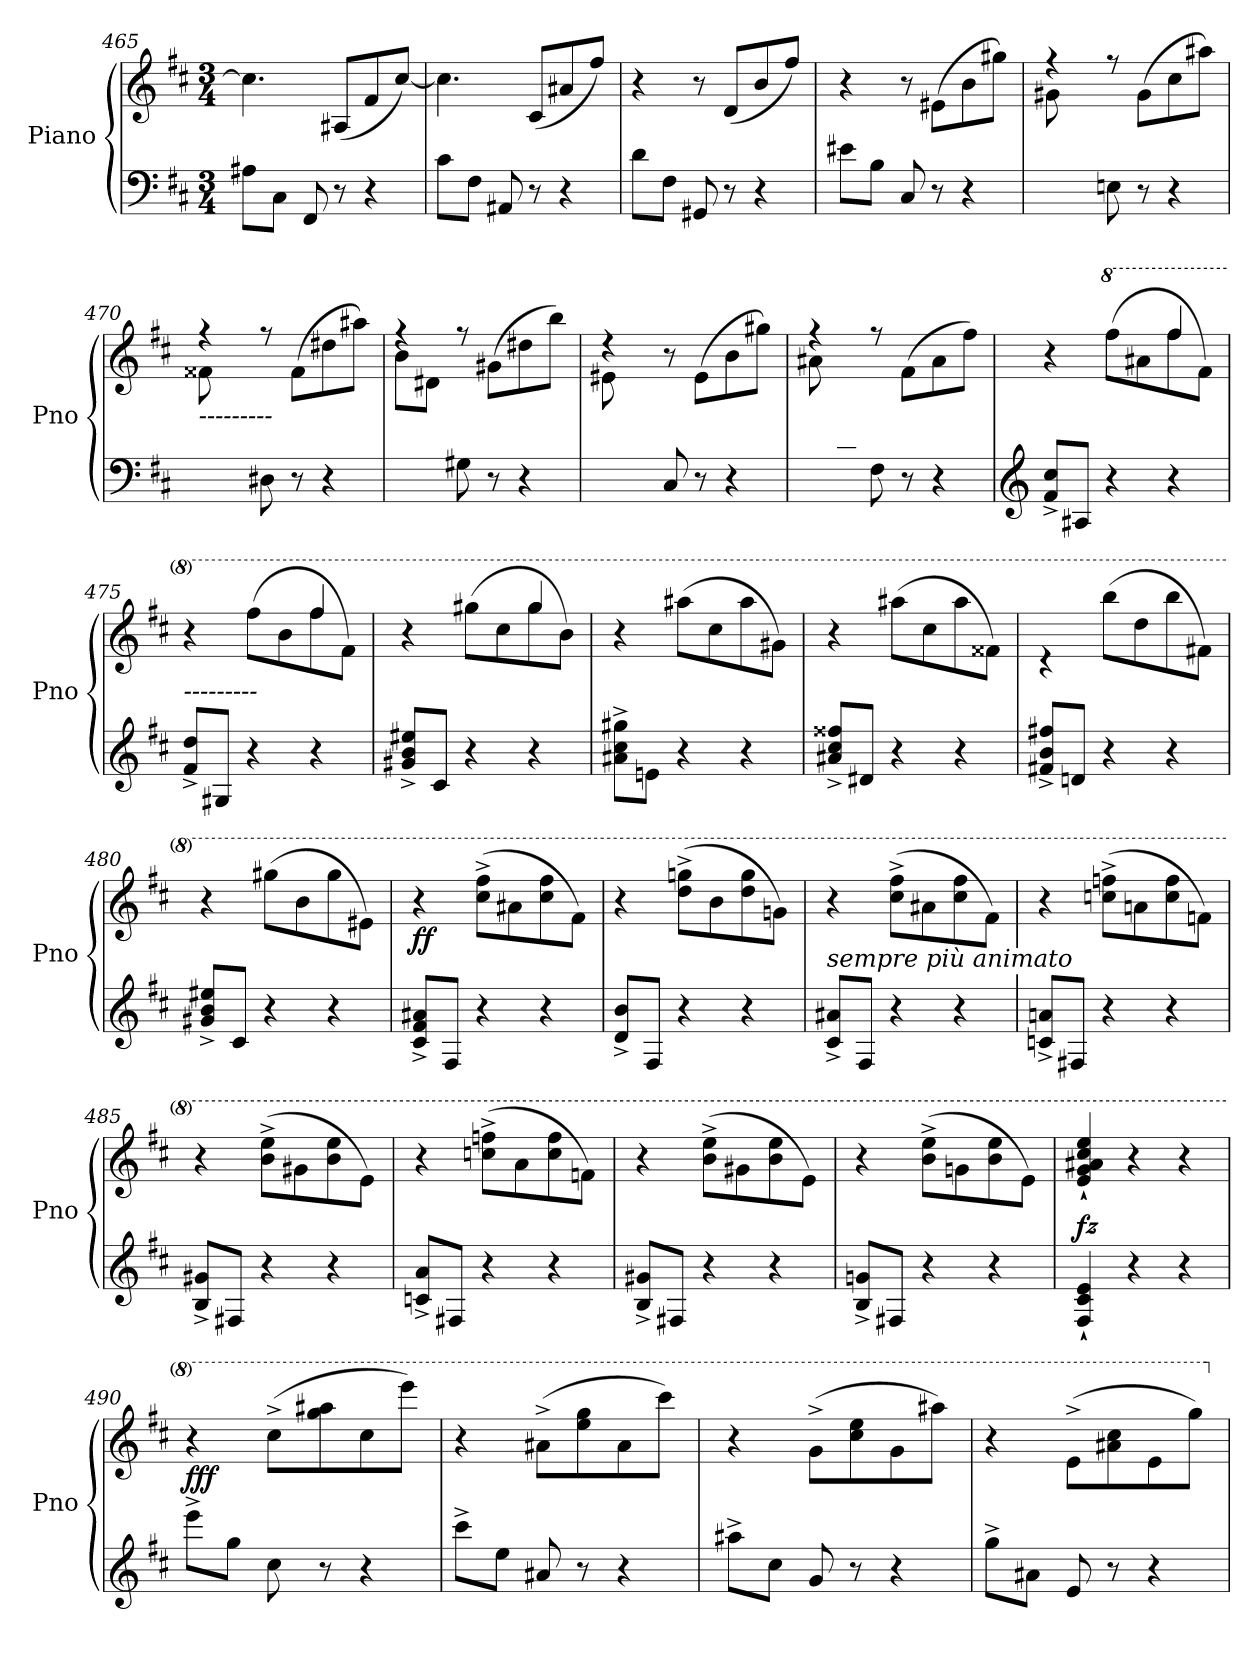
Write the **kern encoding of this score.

**kern	**kern	**dynam
*part1	*part1	*part1
*staff2	*staff1	*staff1/2
*I"Piano	*	*
*I'Pno	*	*
!!LO:LB:g=z
*clefF4	*clefG2	*
*k[f#c#]	*k[f#c#]	*
*M3/4	*M3/4	*
=465	=465	=465
!	!	!LO:DY:b
8A#X\L	4.cc#\]	other-dynamics
8C#\J	.	.
8FF#/	.	.
8r	(8A#X/L	.
4r	8f#/	.
.	[8cc#/J)	.
=466	=466	=466
8c#\L	4.cc#\]	.
8F#\J	.	.
8AA#X/	.	.
8r	(8c#/L	.
4r	8a#X/	.
.	8ff#/J)	.
=467	=467	=467
8d\L	4r	.
8F#\J	.	.
8GG#X/	8r	.
8r	(8d/L	.
4r	8b/	.
.	8ff#/J)	.
=468	=468	=468
8e#X\L	4r	.
8B\J	.	.
8C#/	8r	.
8r	(8e#X\L	.
4r	8b\	.
.	8gg#X\J)	.
=469	=469	=469
*	*^	*
8ryy	4rff	(8g#X\L	.
8A#X/J	.	2ryy	.
8En\)	8rff	.	.
8r	(8g#\L	.	.
4r	8cc#\	.	.
.	8aa#X\J)	8ryy	.
!!LO:LB:g=z	!!
=470	=470	=470	=470
!LO:TX:a:i:t=---------	!	!	!
8ryy	4rff	(8f##X\L	.
8A#X/J	.	2ryy	.
8D#X\)	8rff	.	.
8r	(8f##\L	.	.
4r	8dd#X\	.	.
.	8aa#X\J)	8ryy	.
=471	=471	=471	=471
4ryy	4rff	(8b\L	.
.	.	8d#X\J	.
8G#X\)	8rff	2ryy	.
8r	(8g#X\L	.	.
4r	8dd#X\	.	.
.	8bb\J)	.	.
=472	=472	=472	=472
8ryy	4r	(8e#X\L	.
8B/J	.	2ryy	.
8C#/)	8r	.	.
8r	(8e#\L	.	.
4r	8b\	.	.
.	8gg#X\J)	8ryy	.
=473	=473	=473	=473
8ryy	4rff	(8a#X\L	.
8c#/J	.	2ryy	.
8F#\)	8rff	.	.
8r	(8f#\L	.	.
4r	8a#\	.	.
.	8ff#\J)	8ryy	.
=474	=474	=474	=474
*clefG2	*	*	*
8f#/^ 8cc#/^L	4r	2ryy	.
8A#X/J	.	.	.
*	*8va	*	*
4r	(>8fff#\L	.	.
.	8aa#X\	.	.
4r	8fff#\	4fff#/	.
.	8ff#\J)	.	.
!!LO:LB:g=z	!!
=475	=475	=475	=475
!LO:TX:a:i:t=---------	!	!	!
8f#/^ 8dd/^L	4r	2ryy	.
8G#X/J	.	.	.
4r	(>8fff#\L	.	.
.	8bb\	.	.
4r	8fff#\	4fff#/	.
.	8ff#\J)	.	.
=476	=476	=476	=476
8g#X/^ 8b/^ 8ee#X/^L	4r	2ryy	.
8c#/J	.	.	.
4r	(>8ggg#X\L	.	.
.	8ccc#\	.	.
4r	8ggg#\	4ggg#/	.
.	8bb\J)	.	.
*	*v	*v	*
=477	=477	=477
8a#X\^ 8cc#\^ 8gg#X\^L	4r	.
8en\J	.	.
4r	(8aaa#X\L	.
.	8ccc#\	.
4r	8aaa#\	.
.	8gg#X\J)	.
=478	=478	=478
8a#X/^ 8cc#/^ 8ff##X/^L	4r	.
8d#X/J	.	.
4r	(8aaa#X\L	.
.	8ccc#\	.
4r	8aaa#\	.
.	8ff##X\J)	.
=479	=479	=479
8f#X/^ 8b/^ 8ff#X/^L	4rdd	.
8dn/J	.	.
4r	(8bbb\L	.
.	8ddd\	.
4r	8bbb\	.
.	8ff#X\J)	.
=480	=480	=480
8g#X/^ 8b/^ 8ee#X/^L	4r	.
8c#/J	.	.
4r	(8ggg#X\L	.
.	8bb\	.
4r	8ggg#\	.
.	8ee#X\J)	.
!!LO:PB:g=z
=481	=481	=481
!	!	!LO:DY:b
8c#/^ 8f#/^ 8a#X/^L	4r	ff
8F#/J	.	.
4r	(8ccc#\^ 8fff#\^L	.
.	8aa#X\	.
4r	8ccc#\ 8fff#\	.
.	8ff#\J)	.
=482	=482	=482
8d/^ 8b/^L	4r	.
8F#/J	.	.
4r	(8ddd\^ 8gggn\^L	.
.	8bb\	.
4r	8ddd\ 8ggg\	.
.	8ggn\J)	.
=483	=483	=483
!	!LO:TX:b:i:t=sempre più animato	!
8c#/^ 8a#X/^L	4r	.
8F#/J	.	.
4r	(8ccc#\^ 8fff#\^L	.
.	8aa#X\	.
4r	8ccc#\ 8fff#\	.
.	8ff#\J)	.
=484	=484	=484
8cn/^ 8an/^L	4r	.
8F#X/J	.	.
4r	(8cccn\^ 8fffn\^L	.
.	8aan\	.
4r	8ccc\ 8fff\	.
.	8ffn\J)	.
=485	=485	=485
8B/^ 8g#X/^L	4r	.
8F#X/J	.	.
4r	(8bb\^ 8eee\^L	.
.	8gg#X\	.
4r	8bb\ 8eee\	.
.	8ee\J)	.
=486	=486	=486
8cn/^ 8a/^L	4r	.
8F#X/J	.	.
4r	(8cccn\^ 8fffn\^L	.
.	8aa\	.
4r	8ccc\ 8fff\	.
.	8ffn\J)	.
!!LO:PB:g=z
=487	=487	=487
8B/^ 8g#X/^L	4r	.
8F#X/J	.	.
4r	(8bb\^ 8eee\^L	.
.	8gg#X\	.
4r	8bb\ 8eee\	.
.	8ee\J)	.
=488	=488	=488
8B/^ 8gn/^L	4r	.
8F#X/J	.	.
4r	(8bb\^ 8eee\^L	.
.	8ggn\	.
4r	8bb\ 8eee\	.
.	8ee\J)	.
=489	=489	=489
!	!	!LO:DY:a=2
4F#/` 4c#/` 4e/`	4ee/` 4gg/` 4aa#X/` 4ccc#/` 4eee/`	fz
4r	4r	.
4r	4r	.
=490	=490	=490
!	!	!LO:DY:a=2
8eee^\L	4r	fff
8gg\J	.	.
8cc#\	(8ccc#^\L	.
8r	8ggg\ 8aaa#X\	.
4r	8ccc#\	.
.	8eeee\J)	.
=491	=491	=491
8ccc#^\L	4r	.
8ee\J	.	.
8a#X/	(8aa#X^\L	.
8r	8eee\ 8ggg\	.
4r	8aa#\	.
.	8cccc#\J)	.
=492	=492	=492
8aa#X^\L	4r	.
8cc#\J	.	.
8g/	(8gg^\L	.
8r	8ccc#\ 8eee\	.
4r	8gg\	.
.	8aaa#X\J)	.
!!LO:LB:g=z
=493	=493	=493
8gg^\L	4r	.
8a#X\J	.	.
8e/	(>8ee^\L	.
8r	8aa#X\ 8ccc#\	.
4r	8ee\	.
.	8ggg\J)	.
*	*X8va	*
=	=	=
*-	*-	*-
